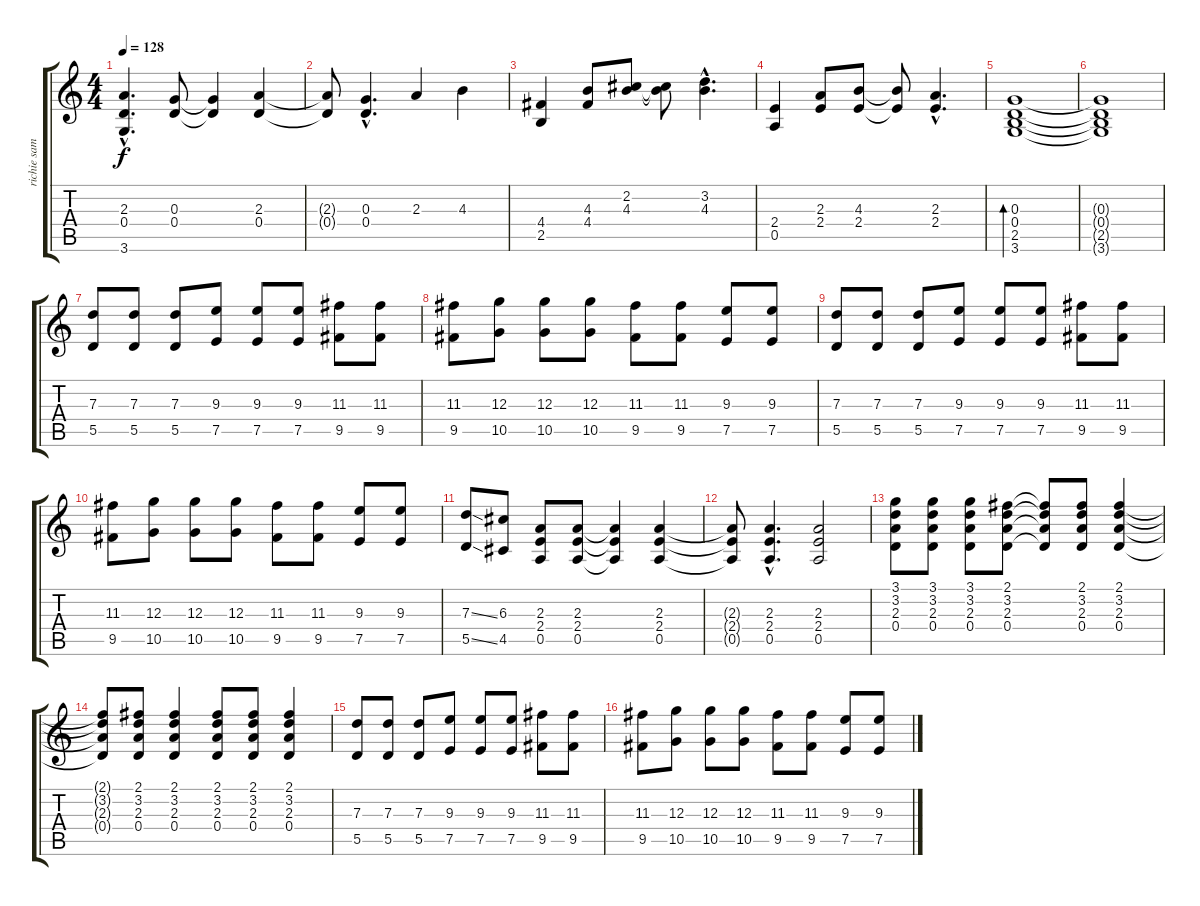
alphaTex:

\track ("richie sambora" "richie sam") {instrument distortionguitar}
\staff {score tabs}
\tuning (E4 B3 G3 D3 A2 E2) {hide}
\ts (4 4)
\tempo 128
\clef g2
\ks c
(2.3{hac} 0.4{hac} 3.6{hac}).4{d dy f} (0.3 0.4).8 (0.3{t} 0.4{t}).4 (2.3 0.4).4 |
(2.3{t} 0.4{t}).8 (0.3{hac} 0.4{hac}).4{d} 2.3.4 4.3.4 |
(4.4 2.5).4 (4.3 4.4).8 (2.2 4.3).8 (2.2{t} 4.3{t}).8 (3.2{hac} 4.3{hac}).4{d} |
(2.4 0.5).4 (2.3 2.4).8 (4.3 2.4).8 (4.3{t} 2.4{t}).8 (2.3{hac} 2.4{hac}).4{d} |
(0.3 0.4 2.5 3.6).1{bd 60} |
(0.3{t} 0.4{t} 2.5{t} 3.6{t}).1 |
(7.3 5.5).8 (7.3 5.5).8 (7.3 5.5).8 (9.3 7.5).8 (9.3 7.5).8 (9.3 7.5).8 (11.3 9.5).8 (11.3 9.5).8 |
(11.3 9.5).8 (12.3 10.5).8 (12.3 10.5).8 (12.3 10.5).8 (11.3 9.5).8 (11.3 9.5).8 (9.3 7.5).8 (9.3 7.5).8 |
(7.3 5.5).8 (7.3 5.5).8 (7.3 5.5).8 (9.3 7.5).8 (9.3 7.5).8 (9.3 7.5).8 (11.3 9.5).8 (11.3 9.5).8 |
(11.3 9.5).8 (12.3 10.5).8 (12.3 10.5).8 (12.3 10.5).8 (11.3 9.5).8 (11.3 9.5).8 (9.3 7.5).8 (9.3 7.5).8 |
(7.3{ss} 5.5{ss}).8 (6.3 4.5).8 (2.3 2.4 0.5).8 (2.3 2.4 0.5).8 (2.3{t} 2.4{t} 0.5{t}).4 (2.3 2.4 0.5).4 |
(2.3{t} 2.4{t} 0.5{t}).8 (2.3{hac} 2.4{hac} 0.5{hac}).4{d} (2.3 2.4 0.5).2 |
(3.1 3.2 2.3 0.4).8 (3.1 3.2 2.3 0.4).8 (3.1 3.2 2.3 0.4).8 (2.1 3.2 2.3 0.4).8 (2.1{t} 3.2{t} 2.3{t} 0.4{t}).8 (2.1 3.2 2.3 0.4).8 (2.1 3.2 2.3 0.4).4 |
(2.1{t} 3.2{t} 2.3{t} 0.4{t}).8 (2.1 3.2 2.3 0.4).8 (2.1 3.2 2.3 0.4).4 (2.1 3.2 2.3 0.4).8 (2.1 3.2 2.3 0.4).8 (2.1 3.2 2.3 0.4).4 |
(7.3 5.5).8 (7.3 5.5).8 (7.3 5.5).8 (9.3 7.5).8 (9.3 7.5).8 (9.3 7.5).8 (11.3 9.5).8 (11.3 9.5).8 |
(11.3 9.5).8 (12.3 10.5).8 (12.3 10.5).8 (12.3 10.5).8 (11.3 9.5).8 (11.3 9.5).8 (9.3 7.5).8 (9.3 7.5).8
